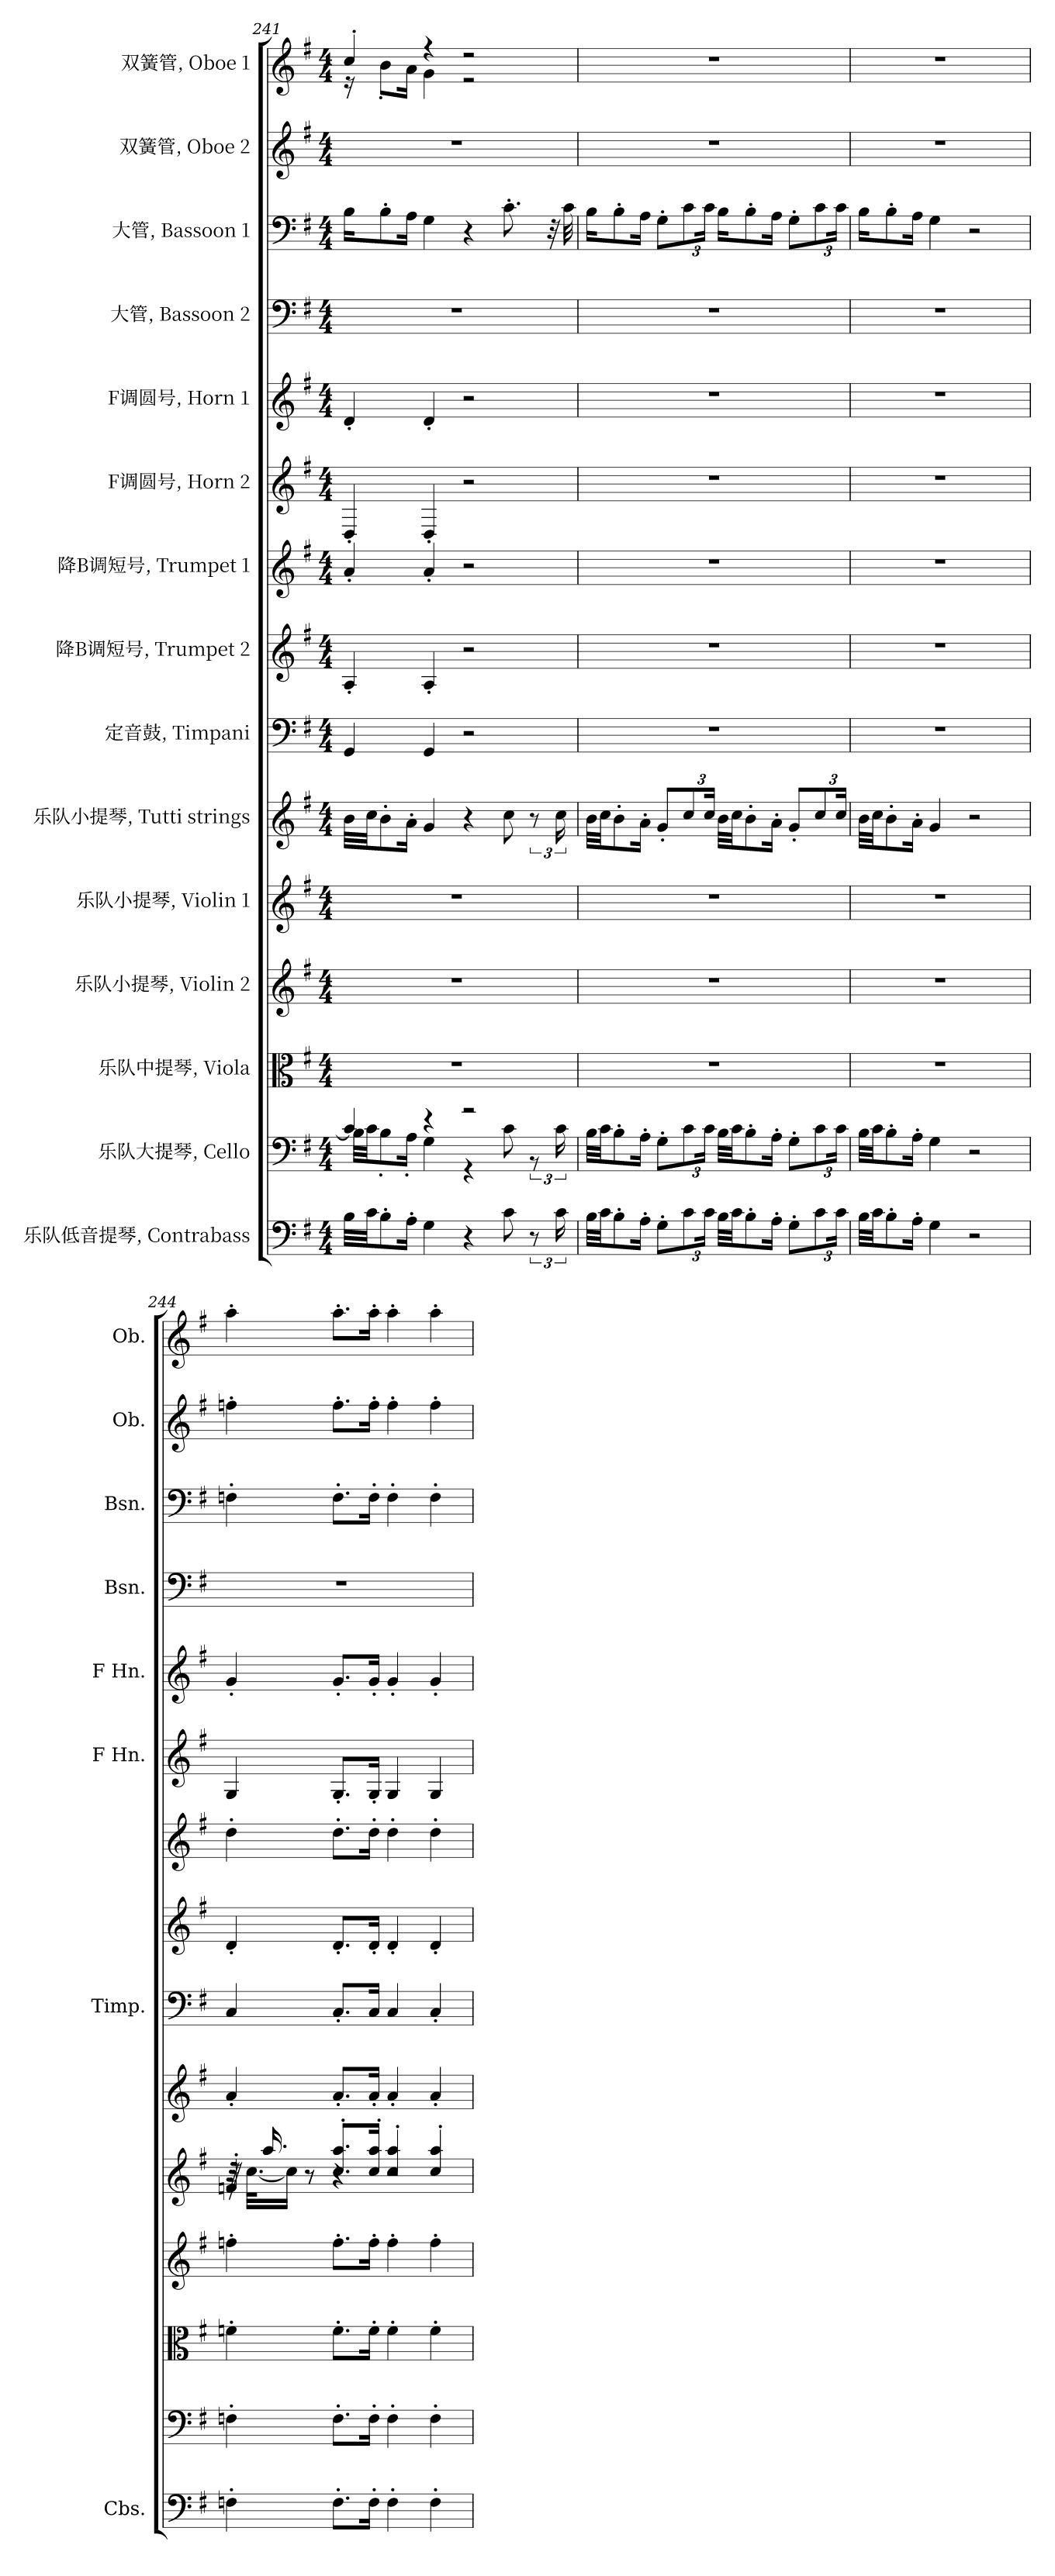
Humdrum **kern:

**kern	**kern	**kern	**kern	**kern	**kern	**kern	**kern	**kern	**kern	**kern	**kern	**kern	**kern	**kern
*part15	*part14	*part13	*part12	*part11	*part10	*part9	*part8	*part7	*part6	*part5	*part4	*part3	*part2	*part1
*staff15	*staff14	*staff13	*staff12	*staff11	*staff10	*staff9	*staff8	*staff7	*staff6	*staff5	*staff4	*staff3	*staff2	*staff1
*I"乐队低音提琴, Contrabass	*I"乐队大提琴, Cello	*I"乐队中提琴, Viola	*I"乐队小提琴, Violin 2	*I"乐队小提琴, Violin 1	*I"乐队小提琴, Tutti strings	*I"定音鼓, Timpani	*I"降B调短号, Trumpet 2	*I"降B调短号, Trumpet 1	*I"F调圆号, Horn 2	*I"F调圆号, Horn 1	*I"大管, Bassoon 2	*I"大管, Bassoon 1	*I"双簧管, Oboe 2	*I"双簧管, Oboe 1
*I'Cbs.	*	*	*	*	*	*I'Timp.	*	*	*I'F Hn.	*I'F Hn.	*I'Bsn.	*I'Bsn.	*I'Ob.	*I'Ob.
*clefF4	*clefF4	*clefC3	*clefG2	*clefG2	*clefG2	*clefF4	*clefG2	*clefG2	*clefG2	*clefG2	*clefF4	*clefF4	*clefG2	*clefG2
*ITrd7c12	*	*	*	*	*	*	*ITrd1c2	*ITrd1c2	*ITrd4c7	*ITrd4c7	*	*	*	*
*k[f#]	*k[f#]	*k[f#]	*k[f#]	*k[f#]	*k[f#]	*k[f#]	*k[b-]	*k[b-]	*k[]	*k[]	*k[f#]	*k[f#]	*k[f#]	*k[f#]
*M4/4	*M4/4	*M4/4	*M4/4	*M4/4	*M4/4	*M4/4	*M4/4	*M4/4	*M4/4	*M4/4	*M4/4	*M4/4	*M4/4	*M4/4
*MM148	*MM148	*MM148	*MM148	*MM148	*MM148	*MM148	*MM148	*MM148	*MM148	*MM148	*MM148	*MM148	*MM148	*MM148
=241	=241	=241	=241	=241	=241	=241	=241	=241	=241	=241	=241	=241	=241	=241
*	*^	*	*	*	*	*	*	*	*	*	*	*	*	*^
32BB\LLL	4c/]	32B\LLL	1r	1r	1r	32b\LLL	4GG/	4G'/	4g'/	4GG'/	4G'/	1r	16B\KL	1r	4cc'/	16r
32C\JJ	.	32c\JJ	.	.	.	32cc\JJ	.	.	.	.	.	.	.	.	.	.
8BB'\	.	8B'\	.	.	.	8b'\	.	.	.	.	.	.	8B'\	.	.	8b'\L
*	*	*	*	*	*	*	*	*	*	*	*	*	*	*	*MM144	*
16AA'\Jk	.	16A'\Jk	.	.	.	16a'\Jk	.	.	.	.	.	.	16A\Jk	.	.	16a\Jk
*	*	*	*	*	*	*	*	*	*	*	*	*	*	*	*MM153	*
4GG\	4r	4G\	.	.	.	4g/	4GG/	4G'/	4g'/	4GG'/	4G'/	.	4G\	.	4r	4g\
4r	2r	4r	.	.	.	4r	2r	2r	2r	2r	2r	.	4r	.	2r	2r
8C\	.	8c\	.	.	.	8cc\	.	.	.	.	.	.	8.c'\	.	.	.
12r	.	12r	.	.	.	12r	.	.	.	.	.	.	.	.	.	.
.	.	.	.	.	.	.	.	.	.	.	.	.	32r	.	.	.
24C\	.	24c\	.	.	.	24cc\	.	.	.	.	.	.	.	.	.	.
.	.	.	.	.	.	.	.	.	.	.	.	.	32c\	.	.	.
*	*v	*v	*	*	*	*	*	*	*	*	*	*	*	*	*v	*v
!!LO:PB:g=z
=242	=242	=242	=242	=242	=242	=242	=242	=242	=242	=242	=242	=242	=242	=242
32BB\LLL	32B\LLL	1r	1r	1r	32b\LLL	1r	1r	1r	1r	1r	1r	16B\KL	1r	1r
32C\JJ	32c\JJ	.	.	.	32cc\JJ	.	.	.	.	.	.	.	.	.
8BB'\	8B'\	.	.	.	8b'\	.	.	.	.	.	.	8B'\	.	.
16AA'\Jk	16A'\Jk	.	.	.	16a'\Jk	.	.	.	.	.	.	16A\Jk	.	.
8GG'\L	8G'\L	.	.	.	8g'/L	.	.	.	.	.	.	8G'\L	.	.
*Xbrackettup	*Xbrackettup	*	*	*	*Xbrackettup	*	*	*	*	*	*	*Xbrackettup	*	*
12C\	12c\	.	.	.	12cc/	.	.	.	.	.	.	12c\	.	.
24C\Jk	24c\Jk	.	.	.	24cc/Jk	.	.	.	.	.	.	24c\Jk	.	.
32BB\LLL	32B\LLL	.	.	.	32b\LLL	.	.	.	.	.	.	16B\KL	.	.
32C\JJ	32c\JJ	.	.	.	32cc\JJ	.	.	.	.	.	.	.	.	.
8BB'\	8B'\	.	.	.	8b'\	.	.	.	.	.	.	8B'\	.	.
16AA'\Jk	16A'\Jk	.	.	.	16a'\Jk	.	.	.	.	.	.	16A\Jk	.	.
8GG'\L	8G'\L	.	.	.	8g'/L	.	.	.	.	.	.	8G'\L	.	.
12C\	12c\	.	.	.	12cc/	.	.	.	.	.	.	12c\	.	.
24C\Jk	24c\Jk	.	.	.	24cc/Jk	.	.	.	.	.	.	24c\Jk	.	.
=243	=243	=243	=243	=243	=243	=243	=243	=243	=243	=243	=243	=243	=243	=243
32BB\LLL	32B\LLL	1r	1r	1r	32b\LLL	1r	1r	1r	1r	1r	1r	16B\KL	1r	1r
32C\JJ	32c\JJ	.	.	.	32cc\JJ	.	.	.	.	.	.	.	.	.
8BB'\	8B'\	.	.	.	8b'\	.	.	.	.	.	.	8B'\	.	.
16AA'\Jk	16A'\Jk	.	.	.	16a'\Jk	.	.	.	.	.	.	16A\Jk	.	.
4GG\	4G\	.	.	.	4g/	.	.	.	.	.	.	4G\	.	.
2r	2r	.	.	.	2r	.	.	.	.	.	.	2r	.	.
=244	=244	=244	=244	=244	=244	=244	=244	=244	=244	=244	=244	=244	=244	=244
*	*	*	*	*	*	*	*	*	*	*	*	*	*	*MM154
*	*	*	*	*^	*	*	*	*	*	*	*	*	*	*
*	*	*	*	*	*^	*	*	*	*	*	*	*	*	*	*
4FFn'\	4Fn'\	4fn'\	4ffn'\	32r	64r	4fn'/	4a'/	4C/	4c'/	4cc'\	4C/	4c'/	1r	4Fn'\	4ffn'\	4aa'\
.	.	.	.	.	[32.cc\KLL	.	.	.	.	.	.	.	.	.	.	.
.	.	.	.	16.aa/	.	.	.	.	.	.	.	.	.	.	.	.
.	.	.	.	.	16cc\JJ]	.	.	.	.	.	.	.	.	.	.	.
.	.	.	.	8r	8r	.	.	.	.	.	.	.	.	.	.	.
8.FF'\L	8.F'\L	8.f'\L	8.ff'\L	8.cc/' 8.aa/'L	4r	4r	8.a'/L	8.C'/L	8.c'/L	8.cc'\L	8.C'/L	8.c'/L	.	8.F'\L	8.ff'\L	8.aa'\L
16FF'\Jk	16F'\Jk	16f'\Jk	16ff'\Jk	16cc/' 16aa/'Jk	.	.	16a'/Jk	16C/Jk	16c'/Jk	16cc'\Jk	16C'/Jk	16c'/Jk	.	16F'\Jk	16ff'\Jk	16aa'\Jk
4FF'\	4F'\	4f'\	4ff'\	4cc/' 4aa/'	2r	2r	4a'/	4C/	4c'/	4cc'\	4C/	4c'/	.	4F'\	4ff'\	4aa'\
4FF'\	4F'\	4f'\	4ff'\	4cc/' 4aa/'	.	.	4a'/	4C'/	4c'/	4cc'\	4C/	4c'/	.	4F'\	4ff'\	4aa'\
*	*	*	*	*v	*v	*v	*	*	*	*	*	*	*	*	*	*
=	=	=	=	=	=	=	=	=	=	=	=	=	=	=
*-	*-	*-	*-	*-	*-	*-	*-	*-	*-	*-	*-	*-	*-	*-
